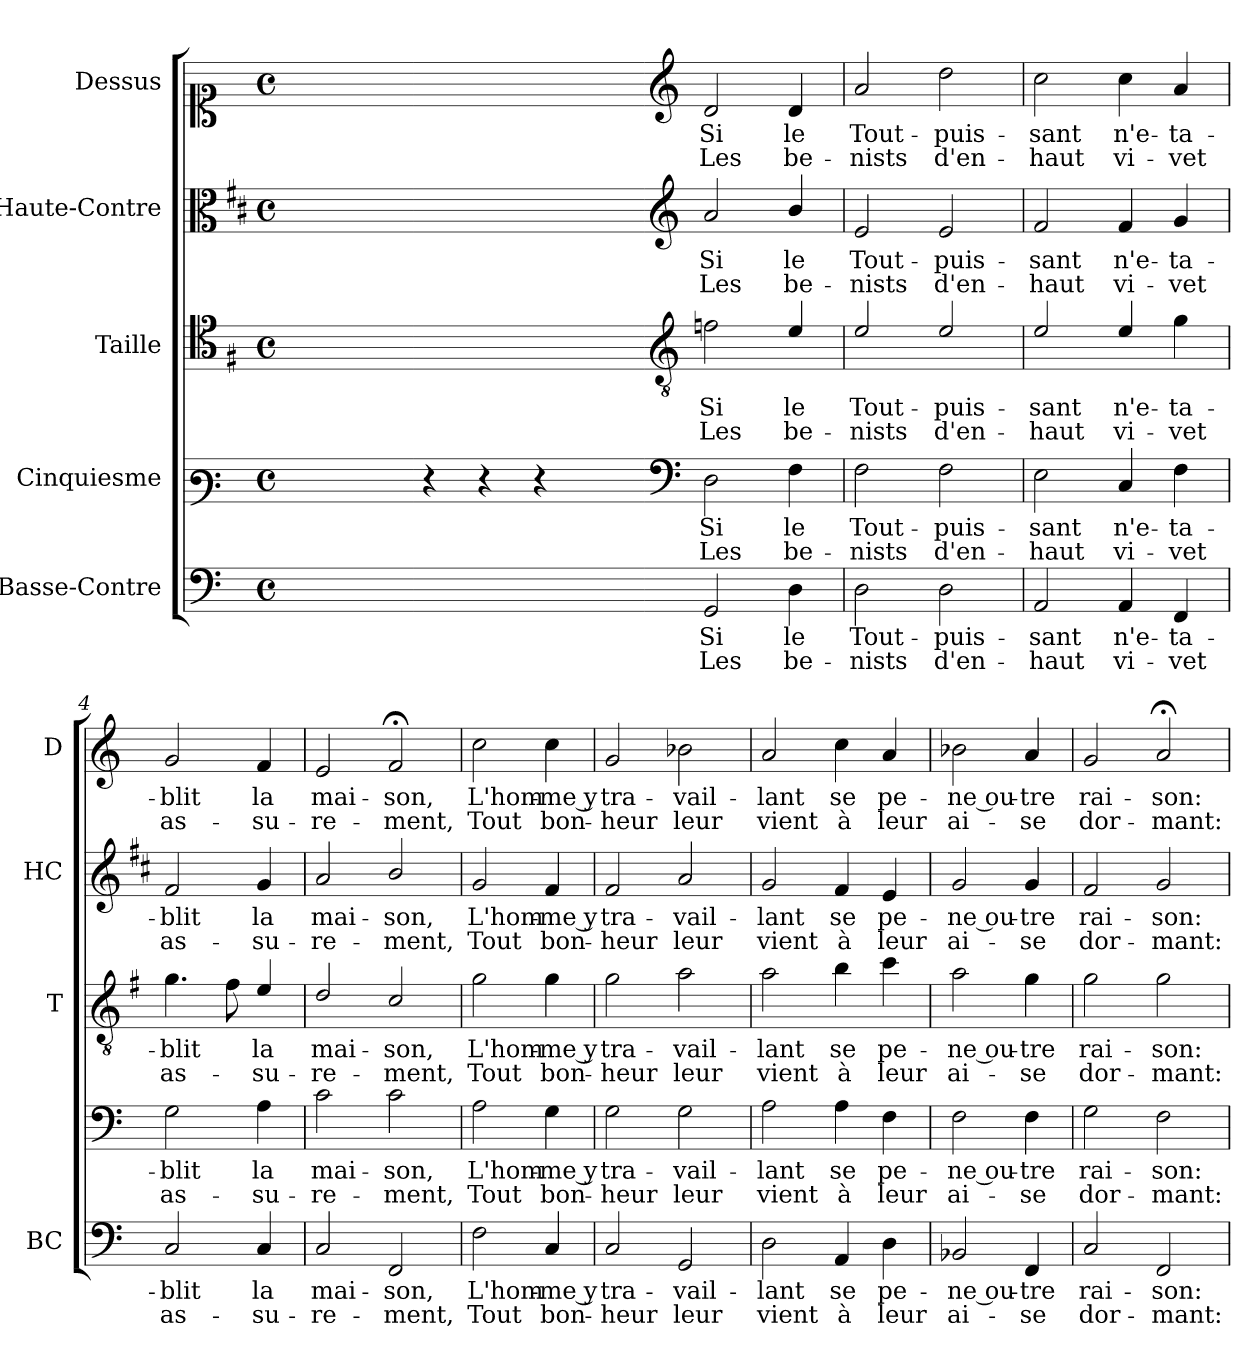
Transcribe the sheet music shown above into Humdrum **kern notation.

**kern	**text	**text	**kern	**text	**text	**kern	**text	**text	**kern	**text	**text	**kern	**text	**text
*part5	*part5	*part5	*part4	*part4	*part4	*part3	*part3	*part3	*part2	*part2	*part2	*part1	*part1	*part1
*staff5	*staff5	*staff5	*staff4	*staff4	*staff4	*staff3	*staff3	*staff3	*staff2	*staff2	*staff2	*staff1	*staff1	*staff1
*I"Basse-Contre	*	*	*I"Cinquiesme	*	*	*I"Taille	*	*	*I"Haute-Contre	*	*	*I"Dessus	*	*
*I'BC	*	*	*	*	*	*I'T	*	*	*I'HC	*	*	*I'D	*	*
*clefF4	*	*	*clefF3	*	*	*clefC4	*	*	*clefC3	*	*	*clefC1	*	*
*	*	*	*	*	*	*ITrd4c7	*	*	*ITrd1c2	*	*	*	*	*
*k[]	*	*	*k[]	*	*	*k[]	*	*	*k[]	*	*	*k[]	*	*
*C:	*	*	*C:	*	*	*C:	*	*	*C:	*	*	*C:	*	*
*M4/4	*	*	*M4/4	*	*	*M4/4	*	*	*M4/4	*	*	*M4/4	*	*
*met(c)	*	*	*met(c)	*	*	*met(c)	*	*	*met(c)	*	*	*met(c)	*	*
=	=	=	=	=	=	=	=	=	=	=	=	=	=	=
1ryy	.	.	1ryy	.	.	1ryy	.	.	1ryy	.	.	1ryy	.	.
=1X-	=1X-	=1X-	=1X-	=1X-	=1X-	=1X-	=1X-	=1X-	=1X-	=1X-	=1X-	=1X-	=1X-	=1X-
4ryy	.	.	4r	.	.	4ryy	.	.	4ryy	.	.	4ryy	.	.
4ryy	.	.	4r	.	.	4ryy	.	.	4ryy	.	.	4ryy	.	.
4ryy	.	.	4r	.	.	4ryy	.	.	4ryy	.	.	4ryy	.	.
4ryy	.	.	4ryy	.	.	4ryy	.	.	4ryy	.	.	4ryy	.	.
=1-	=1-	=1-	=1-	=1-	=1-	=1-	=1-	=1-	=1-	=1-	=1-	=1-	=1-	=1-
*	*	*	*clefF4	*	*	*clefGv2	*	*	*clefG2	*	*	*clefG2	*	*
!	!LO:LY:b	!LO:LY:b	!	!LO:LY:b	!LO:LY:b	!	!LO:LY:b	!LO:LY:b	!	!LO:LY:b	!LO:LY:b	!	!LO:LY:b	!LO:LY:b
2GG/	Si	Les	2D\	Si	Les	2B-X\	Si	Les	2g/	Si	Les	2d/	Si	Les
!	!LO:LY:b	!LO:LY:b	!	!LO:LY:b	!LO:LY:b	!	!LO:LY:b	!LO:LY:b	!	!LO:LY:b	!LO:LY:b	!	!LO:LY:b	!LO:LY:b
4D\	le	be-	4F\	le	be-	4A/	le	be-	4a/	le	be-	4d/	le	be-
=2	=2	=2	=2	=2	=2	=2	=2	=2	=2	=2	=2	=2	=2	=2
!	!LO:LY:b	!LO:LY:b	!	!LO:LY:b	!LO:LY:b	!	!LO:LY:b	!LO:LY:b	!	!LO:LY:b	!LO:LY:b	!	!LO:LY:b	!LO:LY:b
2D\	Tout-	-nists	2F\	Tout-	-nists	2A/	Tout-	-nists	2d/	Tout-	-nists	2a/	Tout-	-nists
!	!LO:LY:b	!LO:LY:b	!	!LO:LY:b	!LO:LY:b	!	!LO:LY:b	!LO:LY:b	!	!LO:LY:b	!LO:LY:b	!	!LO:LY:b	!LO:LY:b
2D\	-puis-	d'en-	2F\	-puis-	d'en-	2A/	-puis-	d'en-	2d/	-puis-	d'en-	2dd\	-puis-	d'en-
=3	=3	=3	=3	=3	=3	=3	=3	=3	=3	=3	=3	=3	=3	=3
!	!LO:LY:b	!LO:LY:b	!	!LO:LY:b	!LO:LY:b	!	!LO:LY:b	!LO:LY:b	!	!LO:LY:b	!LO:LY:b	!	!LO:LY:b	!LO:LY:b
2AA/	-sant	-haut	2E\	-sant	-haut	2A/	-sant	-haut	2e/	-sant	-haut	2cc\	-sant	-haut
!	!LO:LY:b	!LO:LY:b	!	!LO:LY:b	!LO:LY:b	!	!LO:LY:b	!LO:LY:b	!	!LO:LY:b	!LO:LY:b	!	!LO:LY:b	!LO:LY:b
4AA/	n'e-	vi-	4C/	n'e-	vi-	4A/	n'e-	vi-	4e/	n'e-	vi-	4cc\	n'e-	vi-
!	!LO:LY:b	!LO:LY:b	!	!LO:LY:b	!LO:LY:b	!	!LO:LY:b	!LO:LY:b	!	!LO:LY:b	!LO:LY:b	!	!LO:LY:b	!LO:LY:b
4FF/	-ta-	-vet	4F\	-ta-	-vet	4c\	-ta-	-vet	4f/	-ta-	-vet	4a/	-ta-	-vet
=4	=4	=4	=4	=4	=4	=4	=4	=4	=4	=4	=4	=4	=4	=4
!	!LO:LY:b	!LO:LY:b	!	!LO:LY:b	!LO:LY:b	!	!LO:LY:b	!LO:LY:b	!	!LO:LY:b	!LO:LY:b	!	!LO:LY:b	!LO:LY:b
2C/	-blit	as-	2G\	-blit	as-	4.c\	-blit	as-	2e/	-blit	as-	2g/	-blit	as-
.	.	.	.	.	.	8B\	.	.	.	.	.	.	.	.
!	!LO:LY:b	!LO:LY:b	!	!LO:LY:b	!LO:LY:b	!	!LO:LY:b	!LO:LY:b	!	!LO:LY:b	!LO:LY:b	!	!LO:LY:b	!LO:LY:b
4C/	la	-su-	4A\	la	-su-	4A/	la	-su-	4f/	la	-su-	4f/	la	-su-
=5	=5	=5	=5	=5	=5	=5	=5	=5	=5	=5	=5	=5	=5	=5
!	!LO:LY:b	!LO:LY:b	!	!LO:LY:b	!LO:LY:b	!	!LO:LY:b	!LO:LY:b	!	!LO:LY:b	!LO:LY:b	!	!LO:LY:b	!LO:LY:b
2C/	mai-	-re-	2c\	mai-	-re-	2G/	mai-	-re-	2g/	mai-	-re-	2e/	mai-	-re-
!	!LO:LY:b	!LO:LY:b	!	!LO:LY:b	!LO:LY:b	!	!LO:LY:b	!LO:LY:b	!	!LO:LY:b	!LO:LY:b	!	!LO:LY:b	!LO:LY:b
2FF/	-son,	-ment,	2c\	-son,	-ment,	2F/	-son,	-ment,	2a/	-son,	-ment,	2f;</	-son,	-ment,
=6!	=6!	=6!	=6!	=6!	=6!	=6!	=6!	=6!	=6!	=6!	=6!	=6!	=6!	=6!
!	!LO:LY:b	!LO:LY:b	!	!LO:LY:b	!LO:LY:b	!	!LO:LY:b	!LO:LY:b	!	!LO:LY:b	!LO:LY:b	!	!LO:LY:b	!LO:LY:b
2F\	L'hom-	Tout	2A\	L'hom-	Tout	2c\	L'hom-	Tout	2f/	L'hom-	Tout	2cc\	L'hom-	Tout
!	!LO:LY:b	!LO:LY:b	!	!LO:LY:b	!LO:LY:b	!	!LO:LY:b	!LO:LY:b	!	!LO:LY:b	!LO:LY:b	!	!LO:LY:b	!LO:LY:b
4C/	-me y	bon-	4G\	-me y	bon-	4c\	-me y	bon-	4e/	-me y	bon-	4cc\	-me y	bon-
=7	=7	=7	=7	=7	=7	=7	=7	=7	=7	=7	=7	=7	=7	=7
!	!LO:LY:b	!LO:LY:b	!	!LO:LY:b	!LO:LY:b	!	!LO:LY:b	!LO:LY:b	!	!LO:LY:b	!LO:LY:b	!	!LO:LY:b	!LO:LY:b
2C/	tra-	-heur	2G\	tra-	-heur	2c\	tra-	-heur	2e/	tra-	-heur	2g/	tra-	-heur
!	!LO:LY:b	!LO:LY:b	!	!LO:LY:b	!LO:LY:b	!	!LO:LY:b	!LO:LY:b	!	!LO:LY:b	!LO:LY:b	!	!LO:LY:b	!LO:LY:b
2GG/	-vail-	leur	2G\	-vail-	leur	2d\	-vail-	leur	2g/	-vail-	leur	2b-X\	-vail-	leur
=8	=8	=8	=8	=8	=8	=8	=8	=8	=8	=8	=8	=8	=8	=8
!	!LO:LY:b	!LO:LY:b	!	!LO:LY:b	!LO:LY:b	!	!LO:LY:b	!LO:LY:b	!	!LO:LY:b	!LO:LY:b	!	!LO:LY:b	!LO:LY:b
2D\	-lant	vient	2A\	-lant	vient	2d\	-lant	vient	2f/	-lant	vient	2a/	-lant	vient
!	!LO:LY:b	!LO:LY:b	!	!LO:LY:b	!LO:LY:b	!	!LO:LY:b	!LO:LY:b	!	!LO:LY:b	!LO:LY:b	!	!LO:LY:b	!LO:LY:b
4AA/	se	à	4A\	se	à	4e\	se	à	4e/	se	à	4cc\	se	à
!	!LO:LY:b	!LO:LY:b	!	!LO:LY:b	!LO:LY:b	!	!LO:LY:b	!LO:LY:b	!	!LO:LY:b	!LO:LY:b	!	!LO:LY:b	!LO:LY:b
4D\	pe-	leur	4F\	pe-	leur	4f\	pe-	leur	4d/	pe-	leur	4a/	pe-	leur
!!LO:LB:g=z
=9	=9	=9	=9	=9	=9	=9	=9	=9	=9	=9	=9	=9	=9	=9
!	!LO:LY:b	!LO:LY:b	!	!LO:LY:b	!LO:LY:b	!	!LO:LY:b	!LO:LY:b	!	!LO:LY:b	!LO:LY:b	!	!LO:LY:b	!LO:LY:b
2BB-X/	-ne ou-	ai-	2F\	-ne ou-	ai-	2d\	-ne ou-	ai-	2f/	-ne ou-	ai-	2b-X\	-ne ou-	ai-
!	!LO:LY:b	!LO:LY:b	!	!LO:LY:b	!LO:LY:b	!	!LO:LY:b	!LO:LY:b	!	!LO:LY:b	!LO:LY:b	!	!LO:LY:b	!LO:LY:b
4FF/	-tre	-se	4F\	-tre	-se	4c\	-tre	-se	4f/	-tre	-se	4a/	-tre	-se
=10	=10	=10	=10	=10	=10	=10	=10	=10	=10	=10	=10	=10	=10	=10
!	!LO:LY:b	!LO:LY:b	!	!LO:LY:b	!LO:LY:b	!	!LO:LY:b	!LO:LY:b	!	!LO:LY:b	!LO:LY:b	!	!LO:LY:b	!LO:LY:b
2C/	rai-	dor-	2G\	rai-	dor-	2c\	rai-	dor-	2e/	rai-	dor-	2g/	rai-	dor-
!	!LO:LY:b	!LO:LY:b	!	!LO:LY:b	!LO:LY:b	!	!LO:LY:b	!LO:LY:b	!	!LO:LY:b	!LO:LY:b	!	!LO:LY:b	!LO:LY:b
2FF/	-son:	-mant:	2F\	-son:	-mant:	2c\	-son:	-mant:	2f/	-son:	-mant:	2a;</	-son:	-mant:
=!	=!	=!	=!	=!	=!	=!	=!	=!	=!	=!	=!	=!	=!	=!
*-	*-	*-	*-	*-	*-	*-	*-	*-	*-	*-	*-	*-	*-	*-
